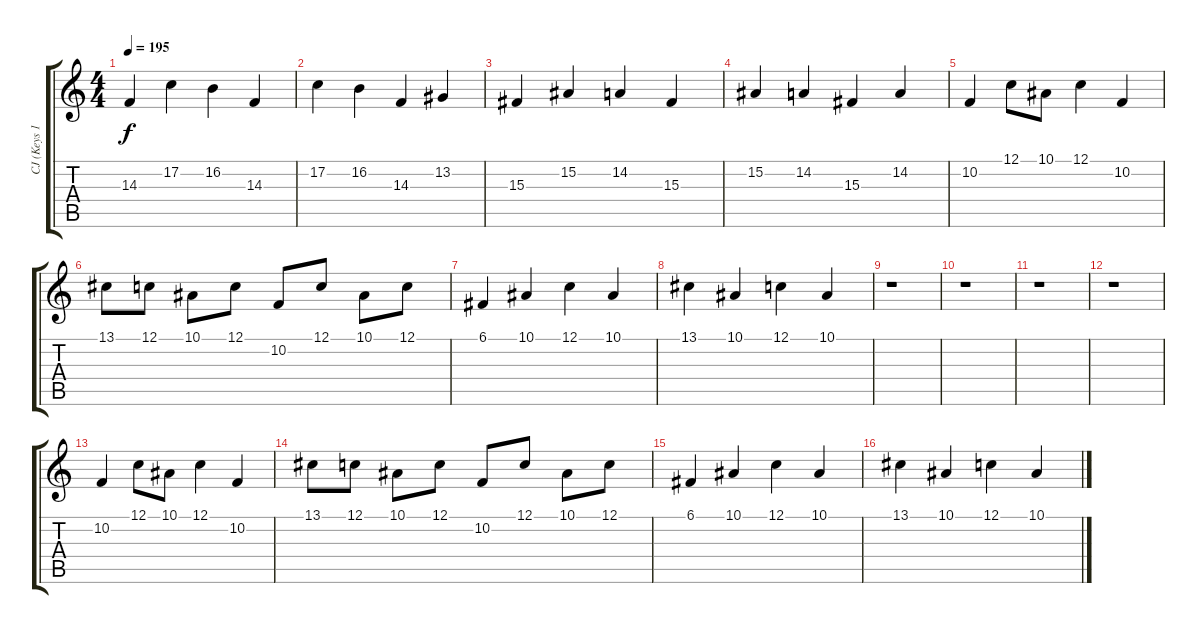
\track ("CJ (Keys 1)" "CJ (Keys 1") {instrument stringensemble1}
\staff {score tabs}
\tuning (C4 G3 Eb3 Bb2 F2 C2) {hide}
\ts (4 4)
\tempo 195
\clef g2
\ks c
14.3.4{dy f} 17.2.4 16.2.4 14.3.4 |
17.2.4 16.2.4 14.3.4 13.2.4 |
15.3.4 15.2.4 14.2.4 15.3.4 |
15.2.4 14.2.4 15.3.4 14.2.4 |
10.2.4 12.1.8 10.1.8 12.1.4 10.2.4 |
13.1.8 12.1.8 10.1.8 12.1.8 10.2.8 12.1.8 10.1.8 12.1.8 |
6.1.4 10.1.4 12.1.4 10.1.4 |
13.1.4 10.1.4 12.1.4 10.1.4 |
r.1 |
r.1 |
r.1 |
r.1 |
10.2.4 12.1.8 10.1.8 12.1.4 10.2.4 |
13.1.8 12.1.8 10.1.8 12.1.8 10.2.8 12.1.8 10.1.8 12.1.8 |
6.1.4 10.1.4 12.1.4 10.1.4 |
13.1.4 10.1.4 12.1.4 10.1.4
